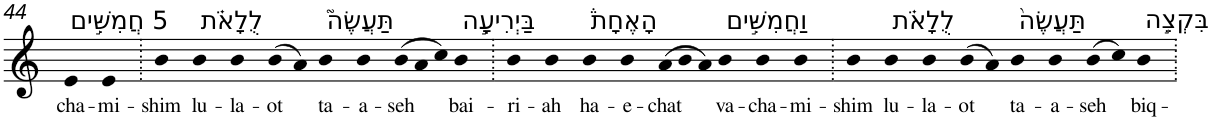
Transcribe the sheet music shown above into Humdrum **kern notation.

**kern	**text
*part1	*part1
*staff1	*staff1
*I"Piano	*
*I'Pno	*
!!LO:PB:g=z
*clefG2	*
*k[]	*
=44	=44
!LO:TX:a:t=5 חֲמִשִּׁ֣ים	!
!	!LO:LY:b
4e	cha-
!	!LO:LY:b
4e	-mi-
=45.	=45.
!	!LO:LY:b
4b	-shim
!LO:TX:a:t=לֻלָאֹ֗ת	!
!	!LO:LY:b
4b	lu-
!	!LO:LY:b
4b	-la-
!	!LO:LY:b
(8b	-ot
8a)	.
!LO:TX:a:t=תַּעֲשֶׂה֮	!
!	!LO:LY:b
4b	ta-
!	!LO:LY:b
4b	-a-
*Xtuplet	*
!	!LO:LY:b
(12b	-seh
12a	.
12cc)	.
!LO:TX:a:t=בַּיְרִיעָ֣ה	!
!	!LO:LY:b
4b	bai-
=46.	=46.
!	!LO:LY:b
4b	-ri-
!	!LO:LY:b
4b	-ah
!LO:TX:a:t=הָאֶחָת֒	!
!	!LO:LY:b
4b	ha-
!	!LO:LY:b
4b	-e-
!	!LO:LY:b
(12a	-chat
12b	.
12a)	.
!LO:TX:a:t=וַחֲמִשִּׁ֣ים	!
!	!LO:LY:b
4b	va-
!	!LO:LY:b
4b	-cha-
!	!LO:LY:b
4b	-mi-
=47.	=47.
!	!LO:LY:b
4b	-shim
!LO:TX:a:t=לֻלָאֹ֗ת	!
!	!LO:LY:b
4b	lu-
!	!LO:LY:b
4b	-la-
!	!LO:LY:b
(8b	-ot
8a)	.
!LO:TX:a:t=תַּעֲשֶׂה֙	!
!	!LO:LY:b
4b	ta-
!	!LO:LY:b
4b	-a-
!	!LO:LY:b
(8b	-seh
8cc)	.
!LO:TX:a:t=בִּקְצֵ֣ה	!
!	!LO:LY:b
4b	biq-
=.	=.
*-	*-
